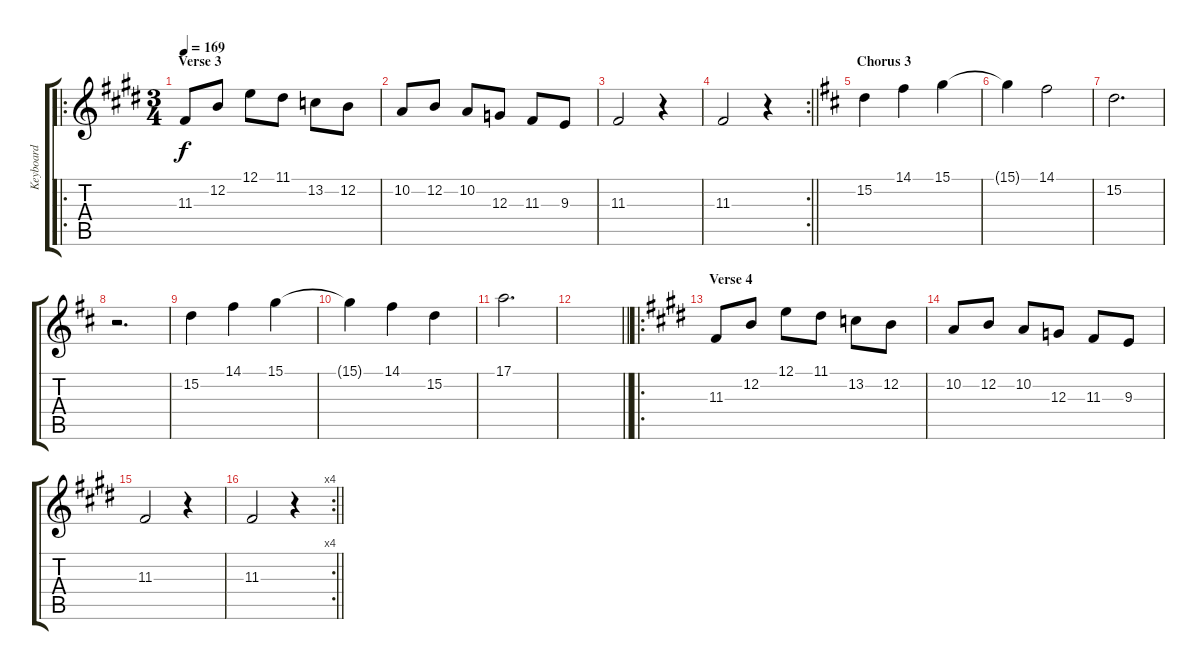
\track ("Keyboard" "Keyboard") {instrument lead5charang}
\staff {score tabs}
\tuning (E4 B3 G3 D3 A2 E2) {hide}
\ro
\ts (3 4)
\section ("" "Verse 3")
\tempo 169
\clef g2
\ks e
11.3.8{dy f} 12.2.8 12.1.8 11.1.8 13.2.8 12.2.8 |
10.2.8 12.2.8 10.2.8 12.3.8 11.3.8 9.3.8 |
11.3.2 r.4 |
\rc 2
\barLineRight lightlight
11.3.2 r.4 |
\section ("" "Chorus 3")
\ks d
15.2.4 14.1.4 15.1.4 |
15.1{t}.4 14.1.2 |
15.2.2{d} |
r.2{d} |
15.2.4 14.1.4 15.1.4 |
15.1{t}.4 14.1.4 15.2.4 |
17.1.2{d} |
\barLineRight lightlight
|
\ro
\section ("" "Verse 4")
\ks e
11.3.8 12.2.8 12.1.8 11.1.8 13.2.8 12.2.8 |
10.2.8 12.2.8 10.2.8 12.3.8 11.3.8 9.3.8 |
11.3.2 r.4 |
\rc 4
\barLineRight lightlight
11.3.2 r.4
